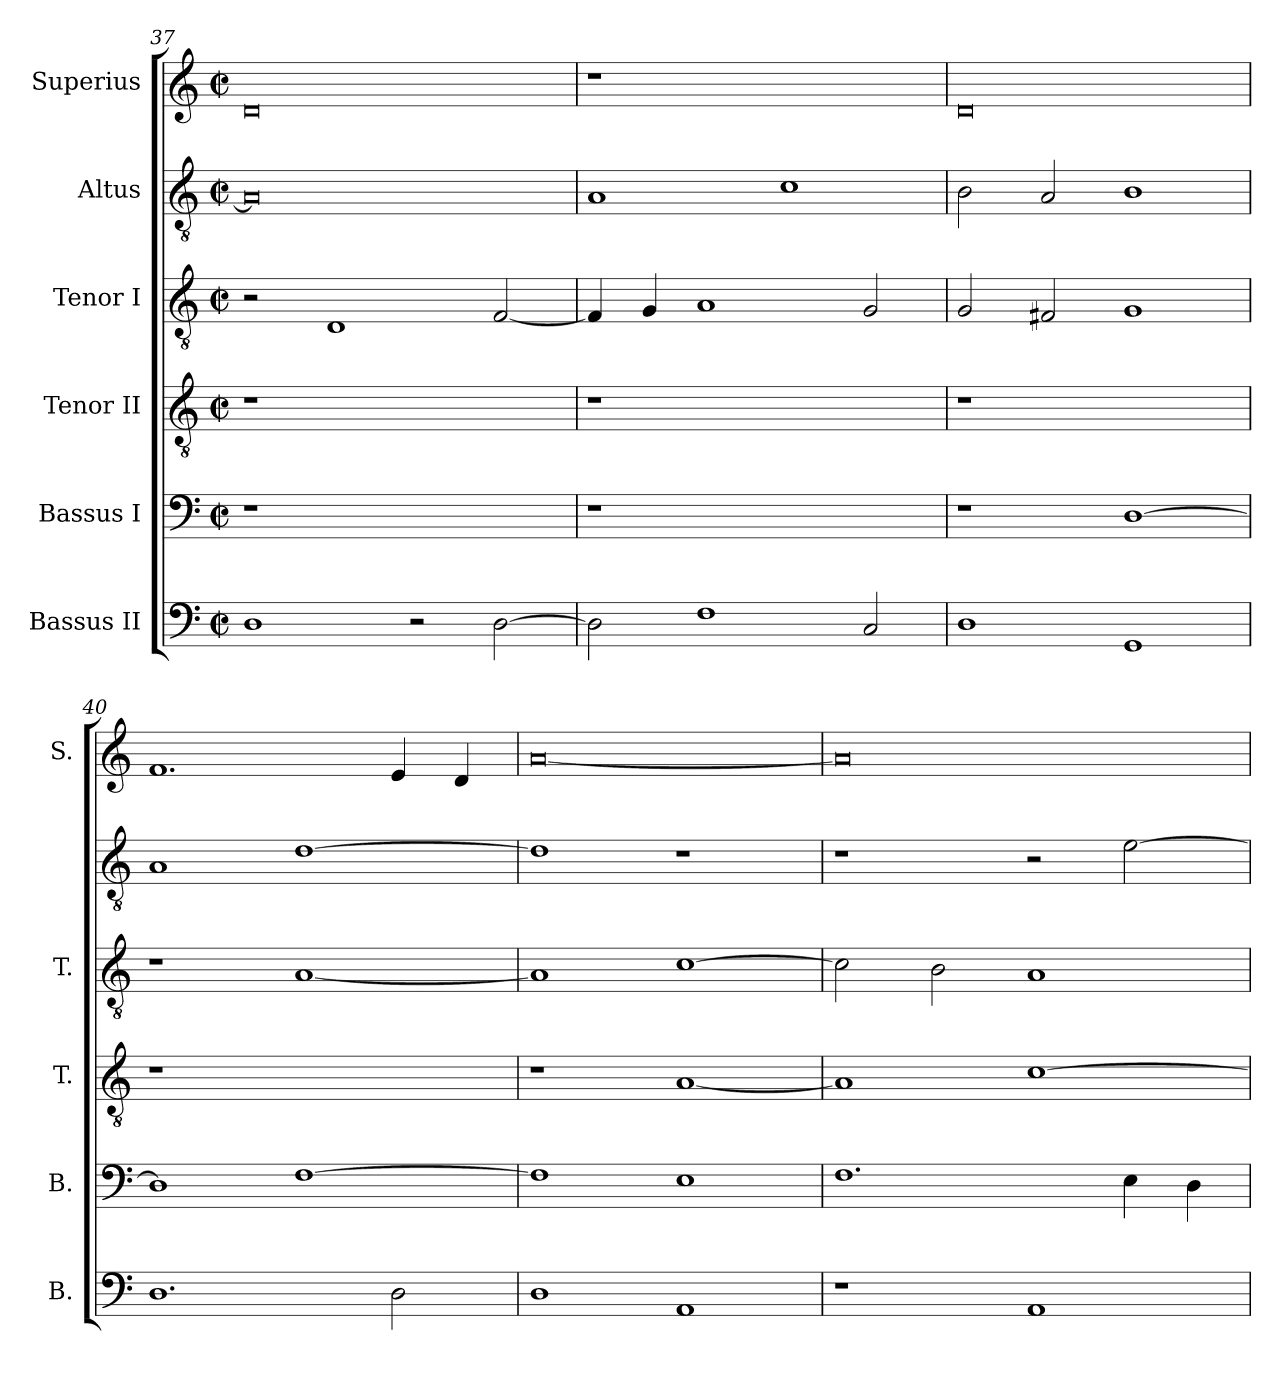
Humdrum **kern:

**kern	**kern	**kern	**kern	**kern	**kern
*part6	*part5	*part4	*part3	*part2	*part1
*staff6	*staff5	*staff4	*staff3	*staff2	*staff1
*I"Bassus II	*I"Bassus I	*I"Tenor II	*I"Tenor I	*I"Altus	*I"Superius
*I'B.	*I'B.	*I'T.	*I'T.	*	*I'S.
*clefF4	*clefF4	*clefGv2	*clefGv2	*clefGv2	*clefG2
*	*	*ITrd7c12	*ITrd7c12	*ITrd7c12	*
*k[]	*k[]	*k[]	*k[]	*k[]	*k[]
*C:	*C:	*C:	*C:	*C:	*C:
*M2/2	*M2/2	*M2/2	*M2/2	*M2/2	*M2/2
*met(c|)	*met(c|)	*met(c|)	*met(c|)	*met(c|)	*met(c|)
=37	=37	=37	=37	=37	=37
!	!LO:N:vis=1	!LO:N:vis=1	!	!	!
1Di	1r	1r	2r	0AAi]	0di
.	.	.	1DDi	.	.
2r	1ryy	1ryy	.	.	.
[>2Di\	.	.	[<2FFi/	.	.
=38	=38	=38	=38	=38	=38
!	!LO:N:vis=1	!LO:N:vis=1	!	!	!LO:N:vis=1
2Di\]	1r	1r	4FFi/]	1AAi	1r
.	.	.	4GGi/	.	.
1Fi	.	.	1AAi	.	.
.	1ryy	1ryy	.	1Ci	1ryy
2Ci/	.	.	2GGi/	.	.
!!LO:LB:g=z
=39	=39	=39	=39	=39	=39
!	!	!LO:N:vis=1	!	!	!
1Di	1r	1r	2GGi/	2BBi\	0di
.	.	.	2FF#Xi/	2AAi/	.
1GGi	[>1Di	1ryy	1GGi	1BBi	.
=40	=40	=40	=40	=40	=40
!	!	!LO:N:vis=1	!	!	!
1.Di	1Di]	1r	1r	1AAi	1.fi
.	[>1Fi	1ryy	[<1AAi	[>1Di	.
2Di\	.	.	.	.	4ei/
.	.	.	.	.	4di/
=41	=41	=41	=41	=41	=41
1Di	1Fi]	1r	1AAi]	1Di]	[<0ai
1AAi	1Ei	[<1AAi	[>1Ci	1r	.
=42	=42	=42	=42	=42	=42
1r	1.Fi	1AAi]	2Ci\]	1r	0ai]
.	.	.	2BBi\	.	.
1AAi	.	[>1Ci	1AAi	2r	.
.	4Ei\	.	.	[>2Ei\	.
.	4Di\	.	.	.	.
=	=	=	=	=	=
*-	*-	*-	*-	*-	*-
